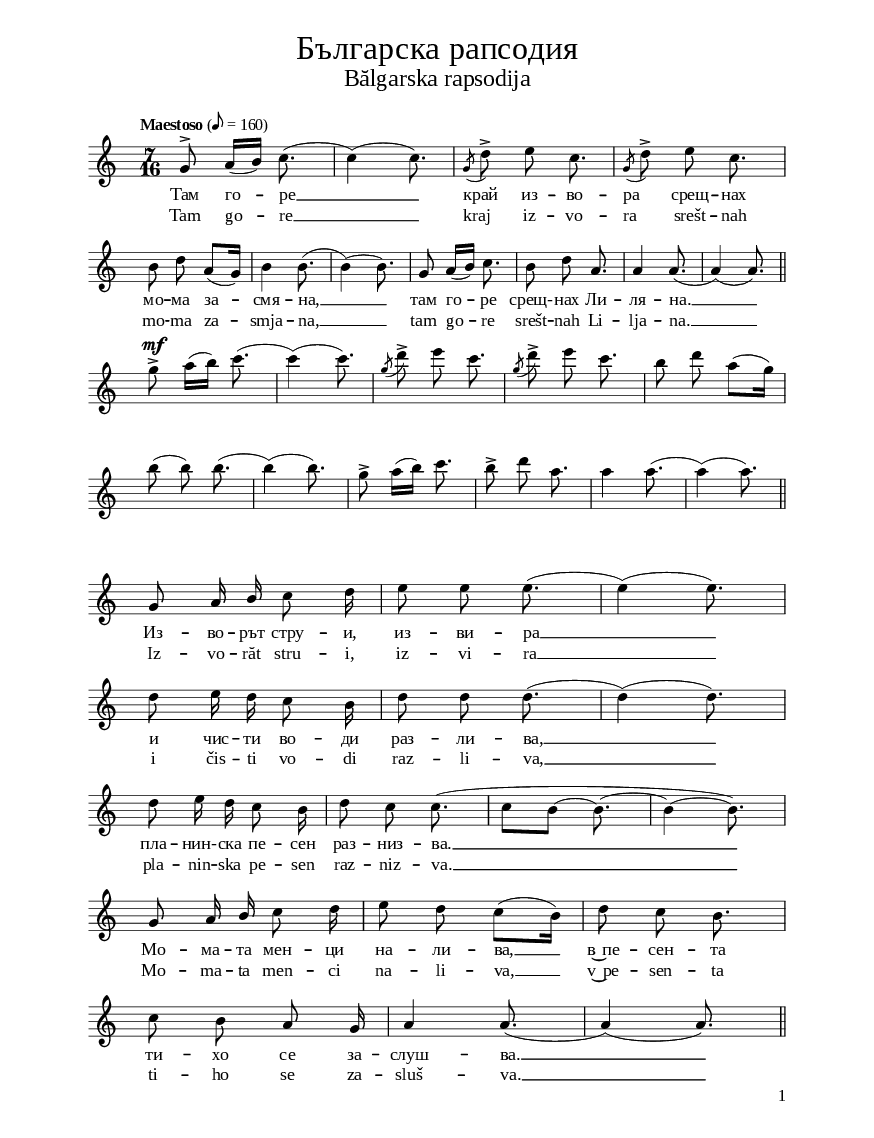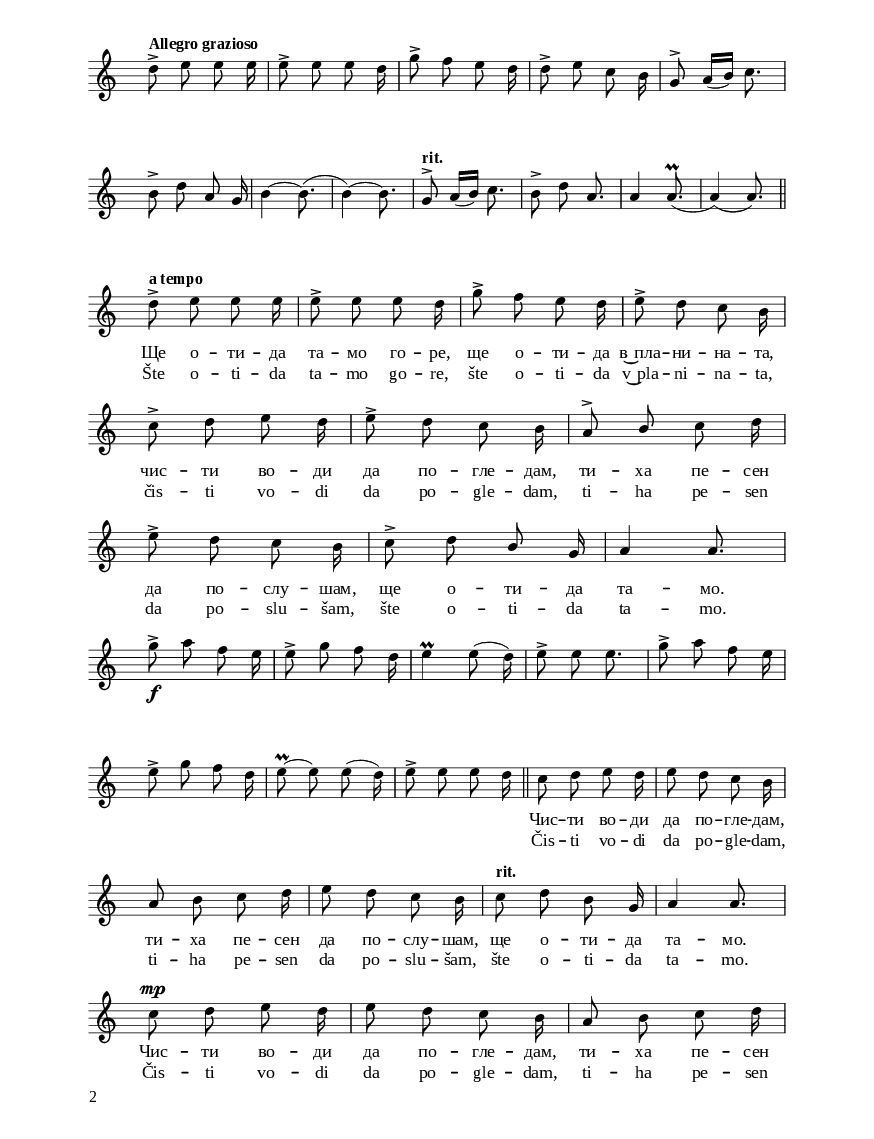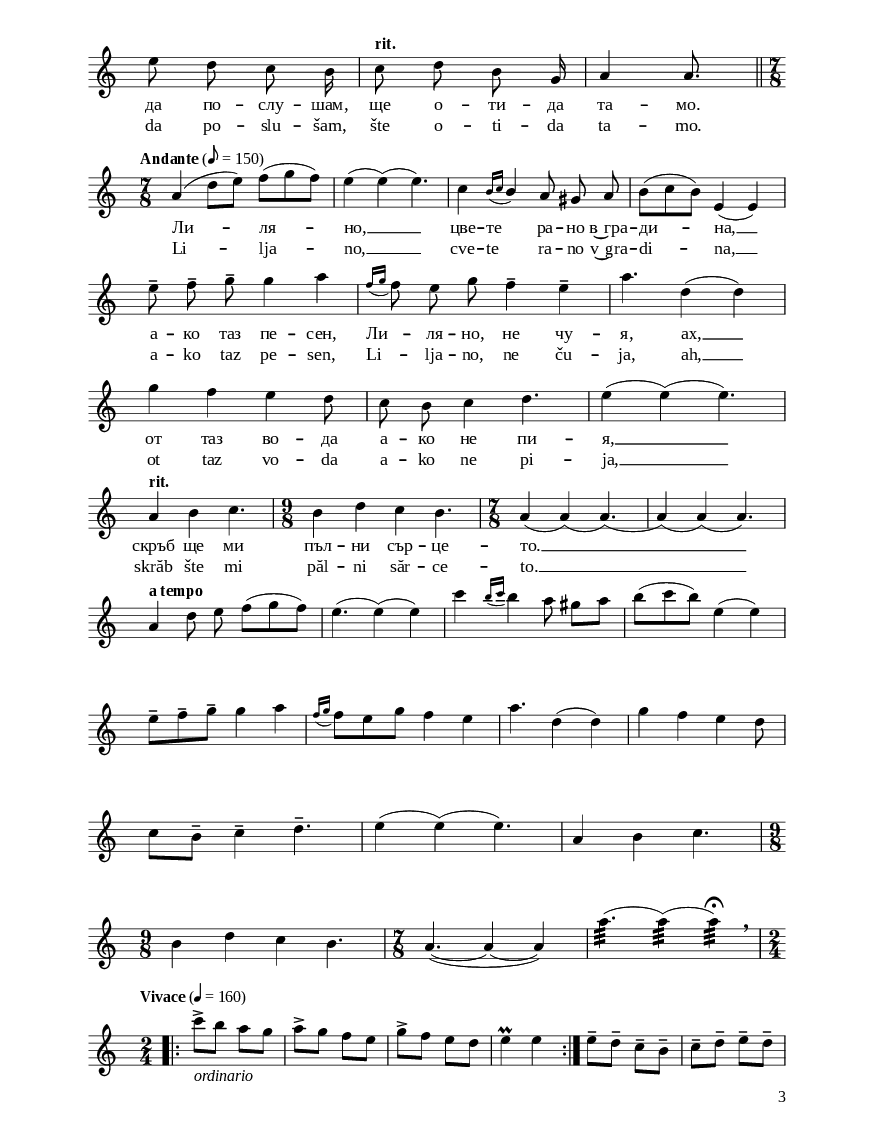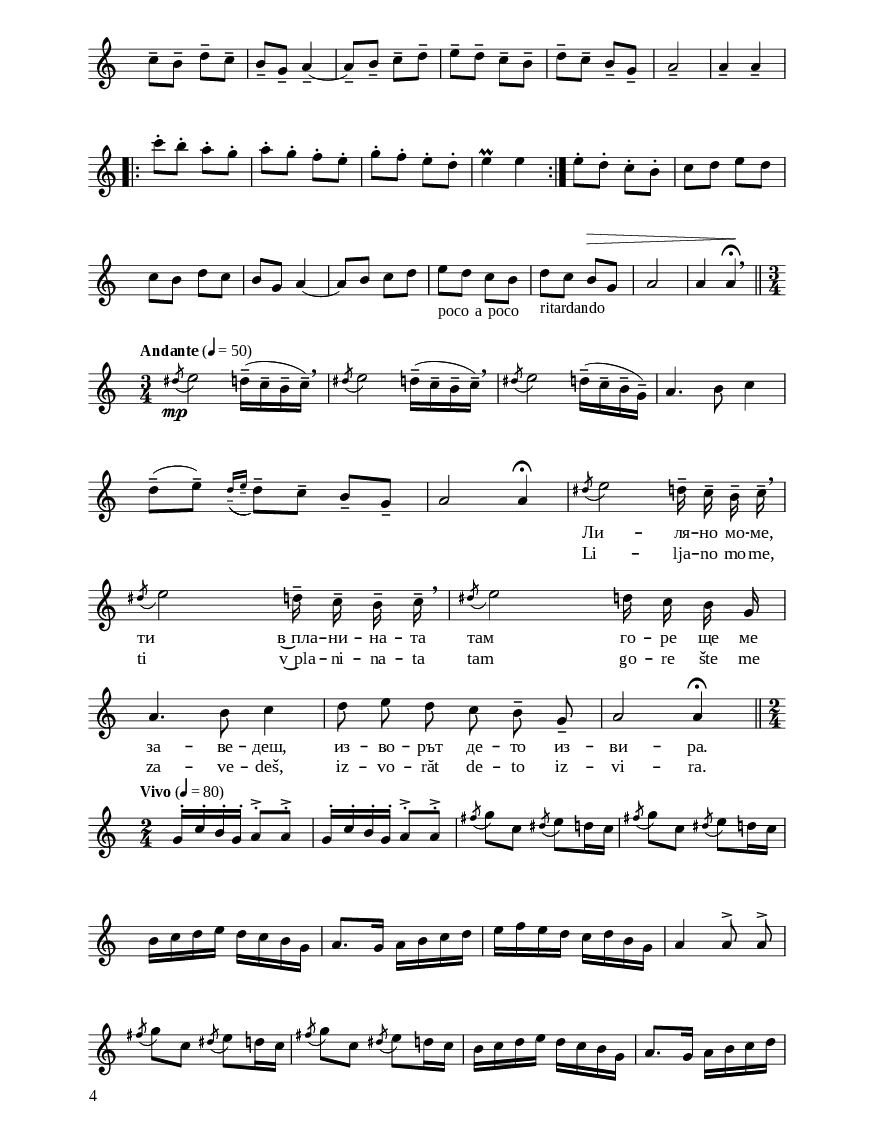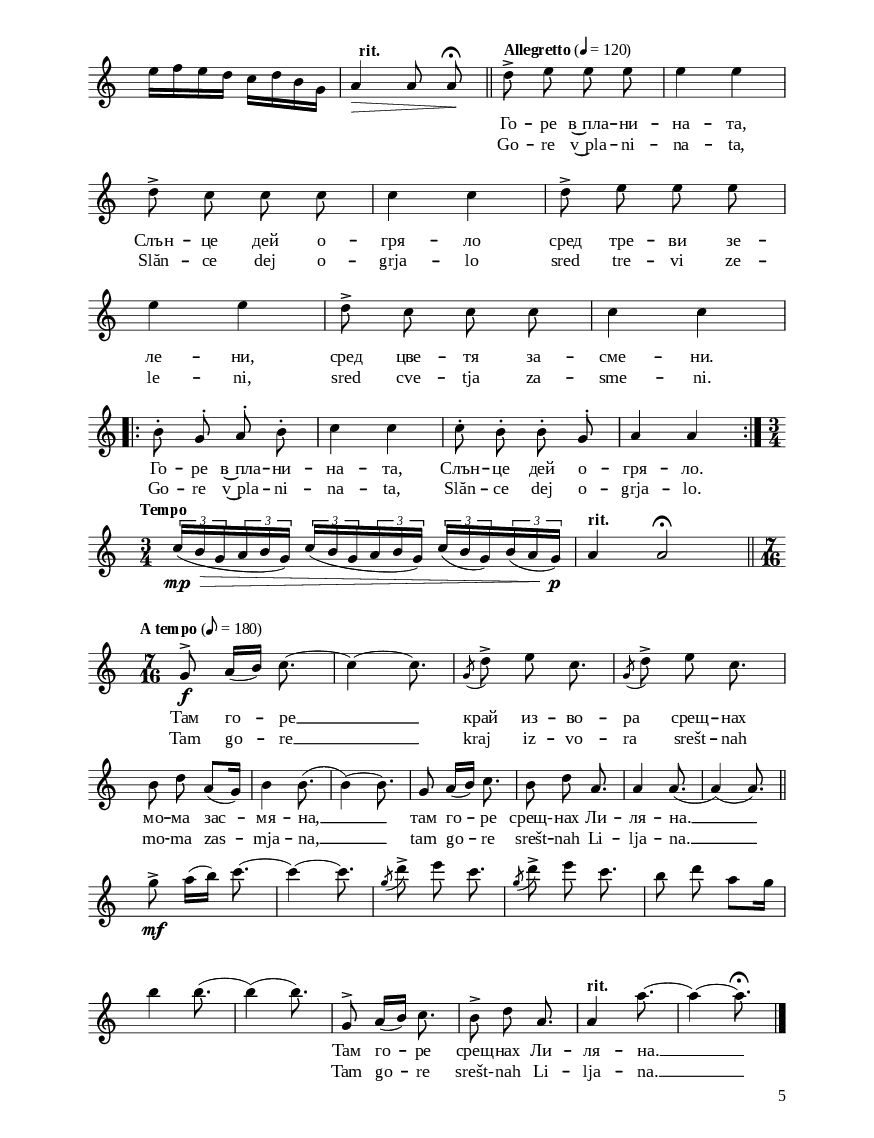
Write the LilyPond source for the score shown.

\version "2.24.1"

\include "include/globals.ily"

\bookpart {
  \label #'ref146
  \tocItem \markup "Българска рапсодия – Bălgarska rapsodija"
  \include "include/bookpart-paper.ily"
  \score {
    \include "include/score-layout.ily"

    \new Voice \relative c' {
      \clef treble
      \key c \major
      \time 7/16
      \tempoFunc "Maestoso" 8 "160"
      \autoBeamOff
      g'8^\accent a16([b]) c8.( | \noBreak
      c4)(c8.) | \noBreak
      \acciaccatura {g8} d'^\accent e c8. | \noBreak
      \acciaccatura {g8} d'^\accent e c8. | \break
      b8 d a([g16]) | \noBreak

      b4 b8. (| b4) (b8.) | \noBreak
      g8 a16([b]) c8. | \noBreak
      b8 d a8. | \noBreak
      a4 a8.( |  a4) (a8.) | \bar "||" \break

      g'8\accent^\mf  a16[(b)] c8.( | \noBreak
      c4)(c8.) | \noBreak
      \acciaccatura {g8} d'8\accent e c8. | \noBreak
      \acciaccatura {g8} d'8\accent e c8. | \noBreak
      b8 d a([g16]) | \break
      b8 (b8) b8. (| \noBreak
      b4 )(b8.) | \noBreak
      g8 \accent a16 ([b]) c8. | \noBreak
      b8\accent d a8. | \noBreak
      a4 a8. (| \noBreak
      a4) (a8. )| \bar "||" \break

      g,8 a16 \stemUp b \stemNeutral c8 d16 | \noBreak
      e8 e e8. (| \noBreak
      e4) (e8.) | \break
      d8 e16 d16 c8 b16 | \noBreak
      d8 d d8. ( | \noBreak

      d4) (d8.) | \break

      d8 e16 d16 c8 b16 | \noBreak
      d8 c8  c8. (   |  \noBreak
      c8 [ b8 ] ~  b8. ~ | \noBreak

      b4 ~ b8. ) | \break
      g8 a16 \stemUp b \stemNeutral c8 d16 | \noBreak
      e8 d c8([b16]) | \noBreak

      d8 c b8. | \break
      c8 b a g16 | \noBreak
      a4 a8. (| \noBreak
      a4) (a8. )| \bar "||" \break
      \tempo "Allegro grazioso" d8^\accent e e e16 | \noBreak
      e8^\accent e e d16 | \noBreak

      g8^\accent f e d16 | \noBreak
      d8^\accent e c b16 | \noBreak
      g8^\accent a16([b]) c8. | \break
      b8^\accent d a g16 | \noBreak
      b4~ b8. (| \noBreak
      b4 ) ~ b8. | \noBreak
      \tempo "rit." g8^\accent a16([b]) c8. | \noBreak

      b8^\accent d a8. | \noBreak
      a4 a8.\prall (| \noBreak
      a4 ) (a8.) | \bar "||" \break
      \tempo "a tempo" d8\accent e e e16 | \noBreak
      e8\accent e e d16 | \noBreak
      g8\accent f e d16 | \noBreak

      e8\accent d c b16 | \break
      c8\accent d e d16 | \noBreak
      e8\accent d c b16 | \noBreak
      a8^\accent \stemUp b \stemNeutral c d16 | \break

      e8\accent d c b16 | \noBreak
      c8\accent d \stemUp b \stemNeutral g16 | \noBreak
      a4 a8. | \break
      g'8\f^\accent a f e16 | \noBreak
      e8^\accent g f d16 | \noBreak

      e4 \prall e8 (d16) | \noBreak
      e8^\accent e e8. | \noBreak
      g8^\accent a f e16 | \break
      e8^\accent g f d16 | \noBreak
      e8\prall~ e8 e8 (d16) | \noBreak
      e8^\accent e e d16  |  \noBreak

      \bar "||"


      c8 d e d16 | \noBreak
      e8 d c b16 | \break
      a8 b c d16 | \noBreak
      e8 d c b16 | \noBreak

      \tempo "rit." c8 d b g16 | \noBreak
      a4 a8. | \break
      c8^\mp d e d16 | \noBreak
      e8 d c b16 | \noBreak
      a8 b c d16 | \break
      e8 d c b16 | \noBreak

      \tempo "rit." c8 d b g16 | \noBreak
      a4 a8. | \break  \bar "||"

      \time 7/8  \tempoFunc "Andante" 8 "150" a4 (d8[e]) f8([ g f]) | e4 (e4) (e4.) | \noBreak

      c4 \acciaccatura{ b16[c] } \stemUp b4 \stemNeutral a8 gis a8 |  b8([c b])  e,4 (e) | \break

      e'8\tenuto f\tenuto g\tenuto  g4 a4 |  \noBreak

      \acciaccatura {f16[g]}  f8 e g  f4\tenuto e4\tenuto | \noBreak
      a4. d,4 (d) | \break
      g4 f e d8 | c b c4 d4. | e4 (e4) (e4.) | \break

      \tempo "rit." a,4 b c4. | \time 9/8 b4 d c b4. | \noBreak
      \time 7/8
      a4 (a4) (a4.) (| a4) (a4) (a4.) | \break
      \tempo "a tempo" a4  d8 e  f([ g f]) | e4. (e4) (e4) |  \noBreak

      c'4 \acciaccatura{ b16[c] } b4 a8 gis [ a] | b8 ( [c8 b]) e,4 (e4) | \break


      e8\tenuto[f\tenuto g\tenuto] g4 a4 | \noBreak
      \acciaccatura { f16[g] } f8[e g] f4 e | \noBreak

      a4. d,4 (d4) | \noBreak
      g4 f e d8 | \break

      c [b\tenuto] c4\tenuto d4.\tenuto| e4 (e4) (e4.) | \noBreak
      a,4 b c4. | \time 9/8 b4 d c b4. | \noBreak
      \time 7/8 a4.~ ( a4 ~ a4) | a'4.:32 (a4:32) (a4:32)\fermata \breathe | \bar "|" \time 2/4 \break    \bar ".|:-|"
      \repeat volta 1 {
        \tempoFunc "Vivace" 4 "160"  c8_\markup{ \italic {ordinario} }\accent[b] a[g] | \noBreak
        a\accent[g] f[e] | \noBreak
        g\accent[f] e[d] | \noBreak
        e4\prall e | \noBreak \bar ":|."
      }
      e8\tenuto[d]\tenuto c\tenuto[b]\tenuto | \noBreak
      c\tenuto[d]\tenuto e\tenuto[d]\tenuto | \break

      c\tenuto[b]\tenuto d\tenuto[c]\tenuto | \noBreak
      b\tenuto[g]\tenuto a4\tenuto~ | \noBreak
      a8\tenuto[b]\tenuto c\tenuto[d]\tenuto | \noBreak
      e\tenuto[d]\tenuto c\tenuto[b]\tenuto | \noBreak
      d\tenuto[c]\tenuto b\tenuto[g]\tenuto | \noBreak
      a2\tenuto | \noBreak
      a4\tenuto a\tenuto |  \bar "|" \break \bar ".|:-|"

      \repeat volta 1 {
        c'8\staccato[b]\staccato a\staccato[g]\staccato | \noBreak
        a\staccato[g]\staccato f\staccato[e]\staccato | \noBreak
        g\staccato[f]\staccato e\staccato[d]\staccato | \noBreak
        e4\prall e | \noBreak  \bar ":|."
      }
      e8\staccato[d]\staccato c\staccato[b]\staccato | \noBreak
      c[d] e[d] | \break

      c[b] d[c] | \noBreak
      b[g] a4~ | \noBreak
      a8[b] c[d] | \noBreak
      e_\markup{ poco a poco } [d] c[b] | \noBreak
      d_\markup{ ritardando } [c]  b^\>[g]  | \noBreak
      a2 | \noBreak
      a4 a \! \fermata \breathe | \bar "||" \time 3/4 \break

      \tempoFunc "Andante" 4 "50" \acciaccatura { dis8\mp } e2 d16\tenuto([c\tenuto b\tenuto c\tenuto]) \breathe | \noBreak
      \acciaccatura { dis8 } e2 d16\tenuto([c\tenuto  b\tenuto  c\tenuto]) \breathe | \noBreak
      \acciaccatura { dis8 } e2 d16\tenuto([c\tenuto b\tenuto g\tenuto]) | \noBreak
      a4. b8 c4 \break

      d8\tenuto([e\tenuto]) \acciaccatura { d16\tenuto([e\tenuto] } d8\tenuto)[c\tenuto] b\tenuto [g\tenuto] | \noBreak
      a2 a4 \fermata \noBreak
      \acciaccatura { dis8 } e2 d16\tenuto c\tenuto b\tenuto c\tenuto \breathe | \break
      \acciaccatura { dis8 } e2 d16\tenuto c\tenuto b\tenuto c\tenuto  \breathe | \noBreak

      \acciaccatura { dis8 } e2 d16 c b g | \break
      a4. b8 c4 | \noBreak
      d8 e d c b\tenuto g\tenuto | \noBreak
      a2 a4 \fermata | \noBreak \bar "||" \time 2/4 \break

      \tempoFunc "Vivo" 4 "80" g16^\staccato[c^\staccato b^\staccato g^\staccato] a8^\staccato ^\accent[a^\staccato ^\accent] | \noBreak
      g16^\staccato[c^\staccato b^\staccato g^\staccato] a8^\staccato^\accent[a^\staccato^\accent] | \noBreak
      \acciaccatura { fis'8 } g[c,] \acciaccatura { dis } e[d16 c] | \noBreak
      \acciaccatura { fis8 } g[c,] \acciaccatura { dis } e[d16 c] | \break

      b16[c d e] d[c b g] | \noBreak
      a8.[g16] a[b c d] | \noBreak
      e[f e d] c[d b g] | \noBreak
      a4 a8^\accent a^\accent \break

      \acciaccatura { fis'8 } g[c,] \acciaccatura { dis } e[d16 c] | \noBreak
      \acciaccatura { fis8 } g[c,] \acciaccatura { dis } e[d16 c] | \noBreak
      b[c d e] d[c b g] | \noBreak
      a8.[g16] a[b c d] | \break

      e[f e d] c[d b g] | \noBreak
      \tempo "  rit." a4\>  a8 a \!  \fermata | \bar "||" \noBreak
      \tempoFunc "Allegretto" 4 "120" d^\accent e e e | \noBreak
      e4 e | \break
      d8^\accent c c c | \noBreak

      c4 c | \noBreak
      d8^\accent e e e | \break
      e4 e | \noBreak
      d8^\accent c c c | \noBreak
      c4 c | \break \bar ".|:-|"

      \repeat volta 1 {
        b8^\staccato g^\staccato a^\staccato b^\staccato | \noBreak
        c4 c | \noBreak
        c8^\staccato b^\staccato b^\staccato g^\staccato | \noBreak
        a4 a |
      } \time 3/4 \break \bar ":|."

      \override TupletBracket.positions = #'(3 . 3)
      \tempo "Tempo"
      \tuplet 3/2 8 { c16\>\mp([b g a b g]) c16([b g a b g]) c16([b g) b(a g\!\p])  } | \noBreak
      \tempo"rit." a4 a2 \fermata | \bar "||" \time 7/16 \break

      \tempoFunc "A tempo" 8 "180" g8\f^\accent a16([b]) c8.~ | \noBreak
      c4~ c8. | \noBreak
      \acciaccatura { g8 } d'^\accent e c8. | \noBreak
      \acciaccatura { g8 } d'^\accent e c8. | \break
      b8 d a([g16]) | \noBreak
      b4 b8.( |   b4) (b8.) |\noBreak

      g8 a16([b]) c8. | \noBreak
      b8 d a8. | \noBreak
      a4 a8. (|  a4) (a8.) \bar "||" \break
      g'8\mf\accent a16([b]) c8.~ | \noBreak
      c4~ c8. | \noBreak
      \acciaccatura { g8 } d'8\accent e c8. | \noBreak

      \acciaccatura { g8 } d'8\accent e c8. | \noBreak
      b8 d a[g16]| \break
      b4 b8. (| b4) (b8.) | \noBreak
      g,8^\accent a16([b]) c8. | \noBreak
      b8^\accent d a8. \tempo "rit." | \noBreak
      a4 a'8. ~ | \noBreak
      a4 ~ a8. \fermata | \bar "|."
    }

    \addlyrics {
      Там го -- ре __ край из -- во -- ра срещ -- нах мо -- ма за --
      смя -- на, __ там го -- ре "срещ-" -- нах Ли -- ля -- на. __ ""
      \repeat unfold 21 { \skip 1 }
      Из -- во -- рът стру -- и, из -- ви -- ра __ и чис -- ти во -- ди раз -- ли -- ва, __
      пла -- "нин-" -- ска пе -- сен раз -- низ -- ва. __ Mо -- ма -- та мен -- ци на -- ли -- ва, __
      в~пе -- сен -- та ти -- хо се за -- слуш -- ва. __ ""
      \repeat unfold 31 { \skip 1  }
      Ще о -- ти -- да та -- мо го -- ре, ще о -- ти -- да
      в~пла -- ни -- на -- та, чис -- ти во -- ди да по -- гле -- дам, ти -- ха пе -- сен
      да по -- слу -- шам, ще о -- ти -- да та -- мо.
      \repeat unfold 27 { \skip 2 }
      Чис -- ти во -- ди да по -- гле -- дам, ти -- ха пе -- сен да по -- слу -- шам,
      ще о -- ти -- да та -- мо.  Чис -- ти во -- ди да по -- гле -- дам, ти -- ха пе -- сен да по -- слу -- шам,
      ще о -- ти -- да та -- мо. Ли -- ля -- но, __
      цве -- те ра -- но в~гра -- ди -- на, __ а -- ко таз пе -- сен,
      Ли -- ля -- но, не чу -- я, ах, __ от таз во -- да а -- ко не пи -- я, __
      скръб ще ми пъл -- ни сър -- це -- то. __ ""
      \repeat unfold 97 { \skip 1 }
      Ли -- ля -- но мо -- ме, ти в~пла -- ни -- на -- та
      там го -- ре ще ме за -- ве -- деш, из -- во -- рът де -- то из -- ви -- ра.
      \repeat unfold 30 { \skip 1 }
      Го -- ре в~пла -- ни -- на -- та, Слън -- це дей о --
      гря -- ло сред тре -- ви зе -- ле -- ни, сред цве -- тя за -- сме -- ни.
      Го -- ре в~пла -- ни -- на -- та, Слън -- це дей о -- гря -- ло.
      \repeat unfold 5 { \skip 1 }
      Там го -- ре __ край из -- во -- ра срещ -- нах мо -- ма зас -- мя -- на, __
      там го -- ре "срещ-" -- нах Ли -- ля -- на. __ ""
      \repeat unfold 13 { \skip 1 }
      Там го -- ре срещ -- нах Ли -- ля -- на. __ ""
    }

    \addlyrics {
      Tam go -- re __ kraj iz -- vo -- ra srešt -- nah mo -- ma za --
      smja -- na, __ tam go -- re srešt -- nah Li -- lja -- na. __ ""
      \repeat unfold 21 { \skip 1 }
      Iz -- vo -- răt stru -- i, iz -- vi -- ra __ i čis -- ti vo -- di raz -- li -- va, __
      pla -- nin -- ska pe -- sen raz -- niz -- va. __ Mo -- ma -- ta men -- ci na -- li -- va, __
      v~pe -- sen -- ta ti -- ho se za -- sluš -- va. __ ""
      \repeat unfold 31 { \skip 1 }
      Šte o -- ti -- da ta -- mo go -- re, šte o -- ti -- da
      v~pla -- ni -- na -- ta, čis -- ti vo -- di da po -- gle -- dam, ti -- ha pe -- sen
      da po -- slu -- šam, šte o -- ti -- da ta -- mo.
      \repeat unfold 27 { \skip 1 }
      Čis -- ti vo -- di da po -- gle -- dam, ti -- ha pe -- sen da po -- slu -- šam,
      šte o -- ti -- da ta -- mo. Čis -- ti vo -- di da po -- gle -- dam, ti -- ha pe -- sen da po -- slu -- šam,
      šte o -- ti -- da ta -- mo. Li -- lja -- no, __
      cve -- te ra -- no v~gra -- di -- na, __ a -- ko taz pe -- sen,
      Li -- lja -- no, ne ču -- ja, ah, __ ot taz vo -- da a -- ko ne pi -- ja, __
      skrăb šte mi păl -- ni săr -- ce -- to. __ ""
      \repeat unfold 97 { \skip 1 }
      Li -- lja -- no mo -- me, ti v~pla -- ni -- na -- ta
      tam go -- re šte me za -- ve -- deš, iz -- vo -- răt de -- to iz -- vi -- ra.
      \repeat unfold 30 { \skip 1 }
      Go -- re v~pla -- ni -- na -- ta, Slăn -- ce dej o --
      grja -- lo sred tre -- vi ze -- le -- ni, sred cve -- tja za -- sme -- ni.
      Go -- re v~pla -- ni -- na -- ta, Slăn -- ce dej o -- grja -- lo.
      \repeat unfold 5 { \skip 1 }
      Tam go -- re __ kraj iz -- vo -- ra srešt -- nah mo -- ma zas -- mja -- na, __
      tam go -- re srešt -- nah Li -- lja -- na. __ ""
      \repeat unfold 13 { \skip 1 }
      Tam go -- re "srešt-" -- nah Li -- lja -- na. __ ""
    }

    \header {
      title = \titleFunc "Българска рапсодия" "Bălgarska rapsodija"
    }

    \midi{}

  } % score

  \pageBreak
  % include foreign translation(s) of the song
  \version "2.22.1"

\markup \fill-line { \fontsize #deTitleFontSize "Bulgarische Rapsodie" }
\markup \null
\markup \null
\markup \fontsize #deCoupletFontSize {
  \hspace #3
  \override #`(baseline-skip . ,deCoupletBaselineSkip)

  \column {
    \line { " " }

    \line { " "Dort oben bei den Quellen habe ich ein lächelndes Mädchen getroffen,}

    \line { " "dort oben habe ich Liljana getroffen.}

    \line { " "Die Quelle strömt und entspringt,}

    \line { " "und gießt das reine Wasser}

    \line { " "und singt ein Berglied.}

    \line { " "Das Mädchen gießt die Kupferkessel ein}

    \line { " "und lauscht dem Lied.}

    \line { " "Ich gehe dort oben hin,}

    \line { " "ich gehe in die Bergen,}

    \line { " "damit ich das reine Wasser anschaue }

    \line { " "und dem leisen Lied lausche,}

    \line { " "ich gehe dorthin.}

    \line { " "Damit ich das reine Wasser anschaue,}

    \line { " "damit ich dem leisen Lied lausche,}

    \line { " "gehe ich dorthin.}

    \line { " "Liliano, Frühblume im Garten,}

    \line { " "wenn ich dieses Lied, Liliano, nicht höre,}

    \line { " "ah, wenn ich von diesem Wasser nicht trinke}

    \line { " "wird Trauer mein Herz erfüllen.}

    \line { " "Liliano, Mädchen,}

    \line { " "du wirst mich dort oben ins Gebirge bringen,}

    \line { " "dort, wo die Quelle entspringt.}

    \line { " "Oben im Gebirge,}

    \line { " "wo die Sonne scheint,}

    \line { " "zwischen den grünen Gräsern,}

    \line { " "zwischen den lächelnden Blumen.}

    \line { " "Oben im Gebirge,}

    \line { " "wo die Sonne schien.}
    

    \line { " "Dort oben bei den Quellen }

    \line { " "traf ich ein lächelndes Mädchen,}

    \line { " "dort oben traf ich Liljana.}

  }
}


} % bookpart
